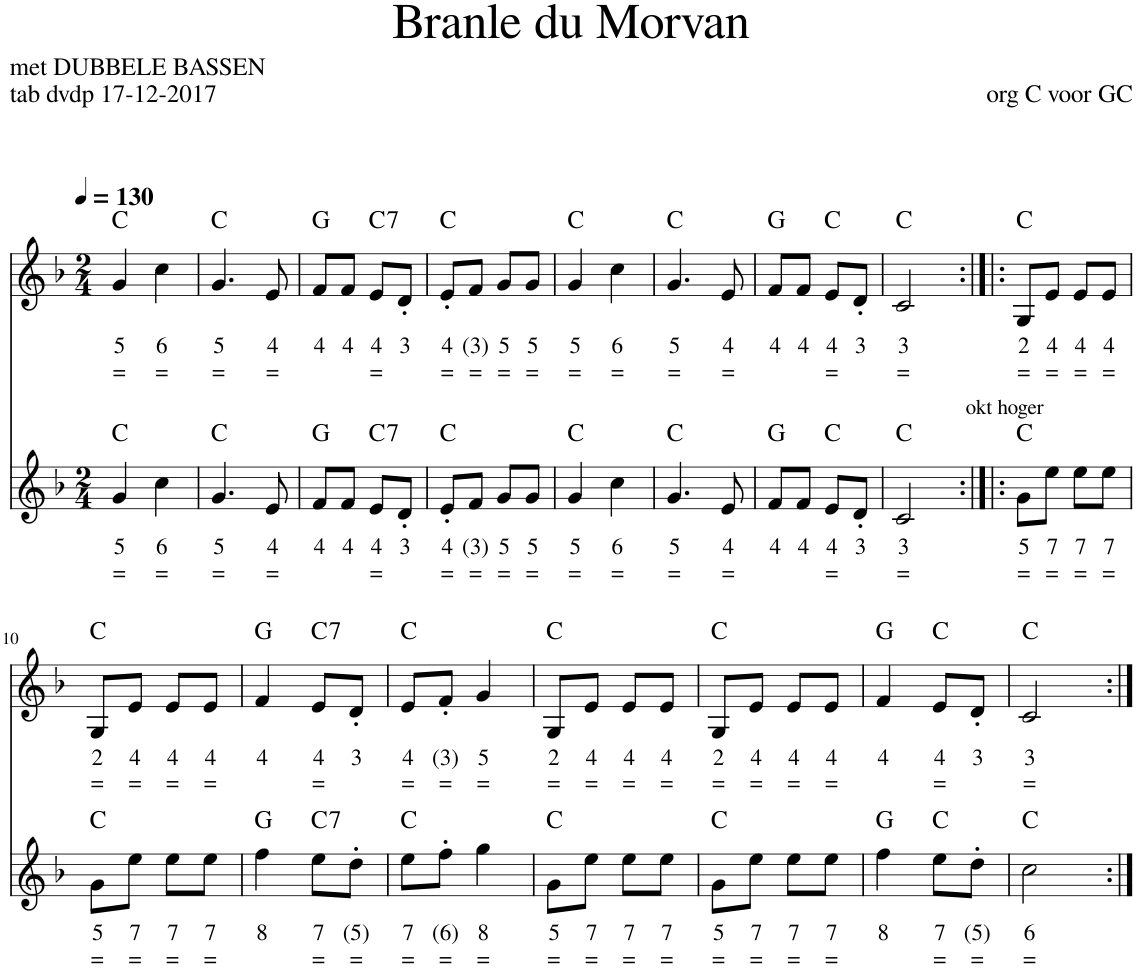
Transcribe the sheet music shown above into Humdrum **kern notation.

**kern	**text	**text	**harte	**kern	**text	**text	**harte
*part2	*part2	*part2	*part2	*part1	*part1	*part1	*part1
*staff2	*staff2	*staff2	*	*staff1	*staff1	*staff1	*
*I"Stem	*	*	*	*I"Accordeon, Diatonique	*	*	*
*	*	*	*	*I'Acc	*	*	*
*clefG2	*	*	*	*clefG2	*	*	*
*k[b-]	*	*	*	*k[b-]	*	*	*
*M2/4	*	*	*	*M2/4	*	*	*
*MM130	*	*	*	*MM130	*	*	*
=1	=1	=1	=1	=1	=1	=1	=1
!	!LO:LY:b	!LO:LY:b	!	!	!LO:LY:b	!LO:LY:b	!
4g/	5	=	C:maj	4g/	5	=	C:maj
!	!LO:LY:b	!LO:LY:b	!	!	!LO:LY:b	!LO:LY:b	!
4cc\	6	=	.	4cc\	6	=	.
=2	=2	=2	=2	=2	=2	=2	=2
!	!LO:LY:b	!LO:LY:b	!	!	!LO:LY:b	!LO:LY:b	!
4.g/	5	=	C:maj	4.g/	5	=	C:maj
!	!LO:LY:b	!LO:LY:b	!	!	!LO:LY:b	!LO:LY:b	!
8e/	4	=	.	8e/	4	=	.
=3	=3	=3	=3	=3	=3	=3	=3
!	!LO:LY:b	!	!	!	!LO:LY:b	!	!
8f/L	4	.	G:maj	8f/L	4	.	G:maj
!	!LO:LY:b	!	!	!	!LO:LY:b	!	!
8f/J	4	.	.	8f/J	4	.	.
!	!LO:LY:b	!LO:LY:b	!LO:H:kt=7	!	!LO:LY:b	!LO:LY:b	!LO:H:kt=7
8e/L	4	=	C:7	8e/L	4	=	C:7
!	!LO:LY:b	!	!	!	!LO:LY:b	!	!
8d'/J	3	.	.	8d'/J	3	.	.
=4	=4	=4	=4	=4	=4	=4	=4
!	!LO:LY:b	!LO:LY:b	!	!	!LO:LY:b	!LO:LY:b	!
8e'/L	4	=	C:maj	8e'/L	4	=	C:maj
!	!LO:LY:b	!LO:LY:b	!	!	!LO:LY:b	!LO:LY:b	!
8f/J	(3)	=	.	8f/J	(3)	=	.
!	!LO:LY:b	!LO:LY:b	!	!	!LO:LY:b	!LO:LY:b	!
8g/L	5	=	.	8g/L	5	=	.
!	!LO:LY:b	!LO:LY:b	!	!	!LO:LY:b	!LO:LY:b	!
8g/J	5	=	.	8g/J	5	=	.
=5	=5	=5	=5	=5	=5	=5	=5
!	!LO:LY:b	!LO:LY:b	!	!	!LO:LY:b	!LO:LY:b	!
4g/	5	=	C:maj	4g/	5	=	C:maj
!	!LO:LY:b	!LO:LY:b	!	!	!LO:LY:b	!LO:LY:b	!
4cc\	6	=	.	4cc\	6	=	.
=6	=6	=6	=6	=6	=6	=6	=6
!	!LO:LY:b	!LO:LY:b	!	!	!LO:LY:b	!LO:LY:b	!
4.g/	5	=	C:maj	4.g/	5	=	C:maj
!	!LO:LY:b	!LO:LY:b	!	!	!LO:LY:b	!LO:LY:b	!
8e/	4	=	.	8e/	4	=	.
=7	=7	=7	=7	=7	=7	=7	=7
!	!LO:LY:b	!	!	!	!LO:LY:b	!	!
8f/L	4	.	G:maj	8f/L	4	.	G:maj
!	!LO:LY:b	!	!	!	!LO:LY:b	!	!
8f/J	4	.	.	8f/J	4	.	.
!	!LO:LY:b	!LO:LY:b	!	!	!LO:LY:b	!LO:LY:b	!
8e/L	4	=	C:maj	8e/L	4	=	C:maj
!	!LO:LY:b	!	!	!	!LO:LY:b	!	!
8d'/J	3	.	.	8d'/J	3	.	.
=8	=8	=8	=8	=8	=8	=8	=8
!	!LO:LY:b	!LO:LY:b	!	!	!LO:LY:b	!LO:LY:b	!
2c/	3	=	C:maj	2c/	3	=	C:maj
=9:|!|:	=9:|!|:	=9:|!|:	=9:|!|:	=9:|!|:	=9:|!|:	=9:|!|:	=9:|!|:
!LO:TX:a:t=okt hoger	!	!	!	!	!	!	!
!	!LO:LY:b	!LO:LY:b	!	!	!LO:LY:b	!LO:LY:b	!
8g\L	5	=	C:maj	8G/L	2	=	C:maj
!	!LO:LY:b	!LO:LY:b	!	!	!LO:LY:b	!LO:LY:b	!
8ee\J	7	=	.	8e/J	4	=	.
!	!LO:LY:b	!LO:LY:b	!	!	!LO:LY:b	!LO:LY:b	!
8ee\L	7	=	.	8e/L	4	=	.
!	!LO:LY:b	!LO:LY:b	!	!	!LO:LY:b	!LO:LY:b	!
8ee\J	7	=	.	8e/J	4	=	.
!!LO:LB:g=z
=10	=10	=10	=10	=10	=10	=10	=10
!	!LO:LY:b	!LO:LY:b	!	!	!LO:LY:b	!LO:LY:b	!
8g\L	5	=	C:maj	8G/L	2	=	C:maj
!	!LO:LY:b	!LO:LY:b	!	!	!LO:LY:b	!LO:LY:b	!
8ee\J	7	=	.	8e/J	4	=	.
!	!LO:LY:b	!LO:LY:b	!	!	!LO:LY:b	!LO:LY:b	!
8ee\L	7	=	.	8e/L	4	=	.
!	!LO:LY:b	!LO:LY:b	!	!	!LO:LY:b	!LO:LY:b	!
8ee\J	7	=	.	8e/J	4	=	.
=11	=11	=11	=11	=11	=11	=11	=11
!	!LO:LY:b	!	!	!	!LO:LY:b	!	!
4ff\	8	.	G:maj	4f/	4	.	G:maj
!	!LO:LY:b	!LO:LY:b	!LO:H:kt=7	!	!LO:LY:b	!LO:LY:b	!LO:H:kt=7
8ee\L	7	=	C:7	8e/L	4	=	C:7
!	!LO:LY:b	!LO:LY:b	!	!	!LO:LY:b	!	!
8dd'\J	(5)	=	.	8d'/J	3	.	.
=12	=12	=12	=12	=12	=12	=12	=12
!	!LO:LY:b	!LO:LY:b	!	!	!LO:LY:b	!LO:LY:b	!
8ee\L	7	=	C:maj	8e/L	4	=	C:maj
!	!LO:LY:b	!LO:LY:b	!	!	!LO:LY:b	!LO:LY:b	!
8ff'\J	(6)	=	.	8f'/J	(3)	=	.
!	!LO:LY:b	!LO:LY:b	!	!	!LO:LY:b	!LO:LY:b	!
4gg\	8	=	.	4g/	5	=	.
=13	=13	=13	=13	=13	=13	=13	=13
!	!LO:LY:b	!LO:LY:b	!	!	!LO:LY:b	!LO:LY:b	!
8g\L	5	=	C:maj	8G/L	2	=	C:maj
!	!LO:LY:b	!LO:LY:b	!	!	!LO:LY:b	!LO:LY:b	!
8ee\J	7	=	.	8e/J	4	=	.
!	!LO:LY:b	!LO:LY:b	!	!	!LO:LY:b	!LO:LY:b	!
8ee\L	7	=	.	8e/L	4	=	.
!	!LO:LY:b	!LO:LY:b	!	!	!LO:LY:b	!LO:LY:b	!
8ee\J	7	=	.	8e/J	4	=	.
=14	=14	=14	=14	=14	=14	=14	=14
!	!LO:LY:b	!LO:LY:b	!	!	!LO:LY:b	!LO:LY:b	!
8g\L	5	=	C:maj	8G/L	2	=	C:maj
!	!LO:LY:b	!LO:LY:b	!	!	!LO:LY:b	!LO:LY:b	!
8ee\J	7	=	.	8e/J	4	=	.
!	!LO:LY:b	!LO:LY:b	!	!	!LO:LY:b	!LO:LY:b	!
8ee\L	7	=	.	8e/L	4	=	.
!	!LO:LY:b	!LO:LY:b	!	!	!LO:LY:b	!LO:LY:b	!
8ee\J	7	=	.	8e/J	4	=	.
=15	=15	=15	=15	=15	=15	=15	=15
!	!LO:LY:b	!	!	!	!LO:LY:b	!	!
4ff\	8	.	G:maj	4f/	4	.	G:maj
!	!LO:LY:b	!LO:LY:b	!	!	!LO:LY:b	!LO:LY:b	!
8ee\L	7	=	C:maj	8e/L	4	=	C:maj
!	!LO:LY:b	!LO:LY:b	!	!	!LO:LY:b	!	!
8dd'\J	(5)	=	.	8d'/J	3	.	.
=16	=16	=16	=16	=16	=16	=16	=16
!	!LO:LY:b	!LO:LY:b	!	!	!LO:LY:b	!LO:LY:b	!
2cc\	6	=	C:maj	2c/	3	=	C:maj
=:|!	=:|!	=:|!	=:|!	=:|!	=:|!	=:|!	=:|!
*-	*-	*-	*-	*-	*-	*-	*-
